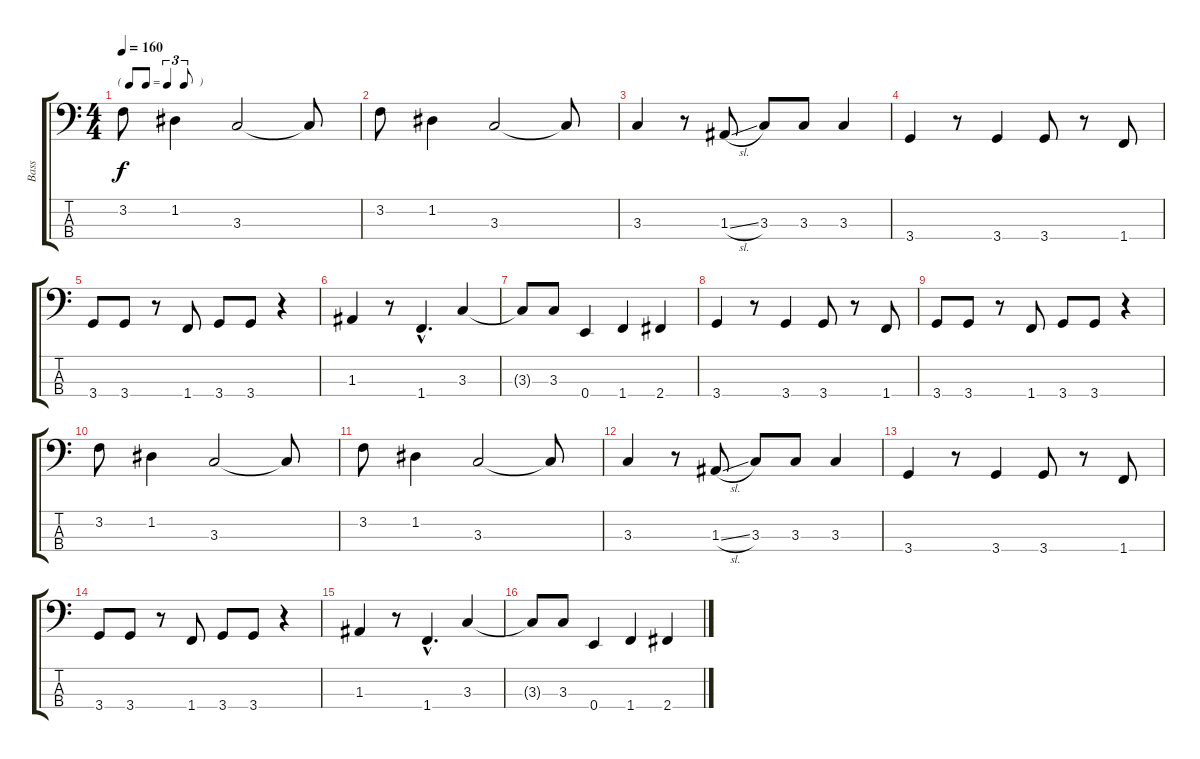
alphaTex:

\track ("Bass" "Bass") {instrument electricbassfinger}
\staff {score tabs}
\tuning (G2 D2 A1 E1) {hide}
\ts (4 4)
\tf triplet8th
\tempo 160
\clef f4
\ks c
3.2.8{dy f} 1.2.4 3.3.2 3.3{t}.8 |
3.2.8 1.2.4 3.3.2 3.3{t}.8 |
3.3.4 r.8 1.3{sl}.8 3.3.8 3.3.8 3.3.4 |
3.4.4 r.8 3.4.4 3.4.8 r.8 1.4.8 |
3.4.8 3.4.8 r.8 1.4.8 3.4.8 3.4.8 r.4 |
1.3.4 r.8 1.4{hac}.4{d} 3.3.4 |
3.3{t}.8 3.3.8 0.4.4 1.4.4 2.4.4 |
3.4.4 r.8 3.4.4 3.4.8 r.8 1.4.8 |
3.4.8 3.4.8 r.8 1.4.8 3.4.8 3.4.8 r.4 |
3.2.8 1.2.4 3.3.2 3.3{t}.8 |
3.2.8 1.2.4 3.3.2 3.3{t}.8 |
3.3.4 r.8 1.3{sl}.8 3.3.8 3.3.8 3.3.4 |
3.4.4 r.8 3.4.4 3.4.8 r.8 1.4.8 |
3.4.8 3.4.8 r.8 1.4.8 3.4.8 3.4.8 r.4 |
1.3.4 r.8 1.4{hac}.4{d} 3.3.4 |
3.3{t}.8 3.3.8 0.4.4 1.4.4 2.4.4
